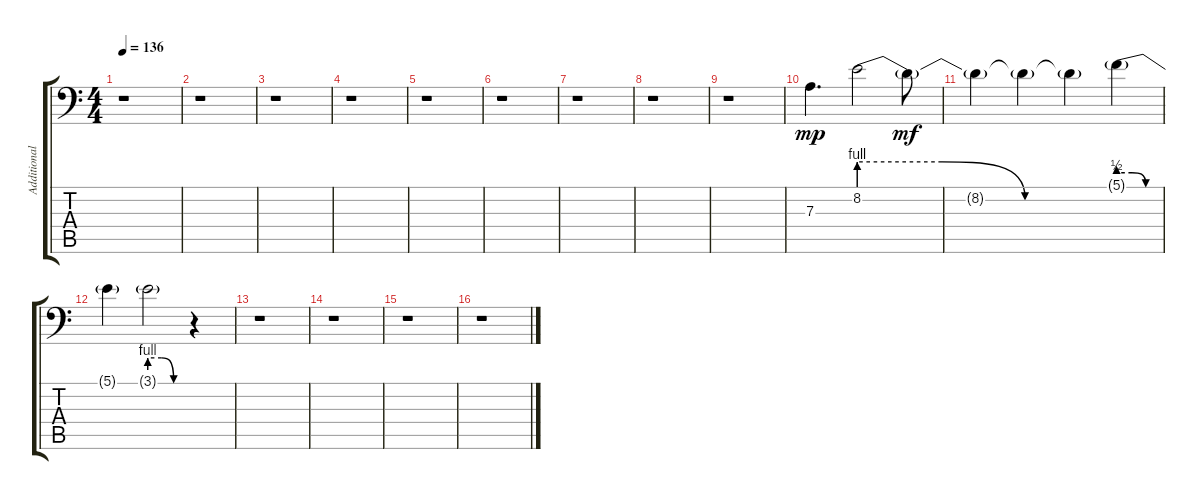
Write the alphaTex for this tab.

\track ("Additional Vocals" "Additional") {instrument lead2sawtooth}
\staff {score tabs}
\tuning (B3 Gb3 D3 A2 E2 A1) {hide}
\ts (4 4)
\tempo 136
\clef f4
\ks c
r.1{dy mp} |
r.1 |
r.1 |
r.1 |
r.1 |
r.1 |
r.1 |
r.1 |
r.1 |
7.3.4{d} 8.2{be (custom 0 4 20 4 40 0 60 0)}.2 8.2{t}.8{dy mf} |
8.2{t}.4 8.2{t}.4 8.2{t}.4 5.1{be (custom 0 2 20 2 40 0 60 0) g}.4 |
5.1{t}.4 3.1{be (custom 0 4 20 4 40 0 60 0) g}.2 r.4 |
r.1 |
r.1 |
r.1 |
r.1
